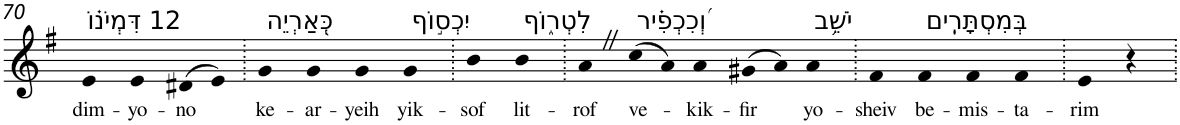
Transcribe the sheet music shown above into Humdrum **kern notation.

**kern	**text
*part1	*part1
*staff1	*staff1
*I"Piano	*
*I'Pno	*
!!LO:PB:g=z
*clefG2	*
*k[f#]	*
*G:	*
=70	=70
!LO:TX:a:t=12 דִּמְיֹנ֗וֹ	!
!	!LO:LY:b
4e	dim-
!	!LO:LY:b
4e	-yo-
!	!LO:LY:b
(>8d#X	-no
8e)	.
=71.	=71.
!LO:TX:a:t=כְּ֭אַרְיֵה	!
!	!LO:LY:b
4g	ke-
!	!LO:LY:b
4g	-ar-
!	!LO:LY:b
4g	-yeih
!LO:TX:a:t=יִכְס֣וֹף	!
!	!LO:LY:b
4g	yik-
=72.	=72.
!	!LO:LY:b
4b	-sof
!LO:TX:a:t=לִטְר֑וֹף	!
!	!LO:LY:b
4b	lit-
=73.	=73.
!	!LO:LY:b
4aZ	-rof
!LO:TX:a:t=וְ֝כִכְפִ֗יר	!
!	!LO:LY:b
(>8cc	ve-
8a)	.
!	!LO:LY:b
4a	-kik-
!	!LO:LY:b
(>8g#X	-fir
8a)	.
!LO:TX:a:t=יֹשֵׁ֥ב	!
!	!LO:LY:b
4a	yo-
=74.	=74.
!	!LO:LY:b
4f#	-sheiv
!LO:TX:a:t=בְּמִסְתָּרִֽים	!
!	!LO:LY:b
4f#	be-
!	!LO:LY:b
4f#	-mis-
!	!LO:LY:b
4f#	-ta-
=75.	=75.
!	!LO:LY:b
4e	-rim
4r	.
=.	=.
*-	*-
